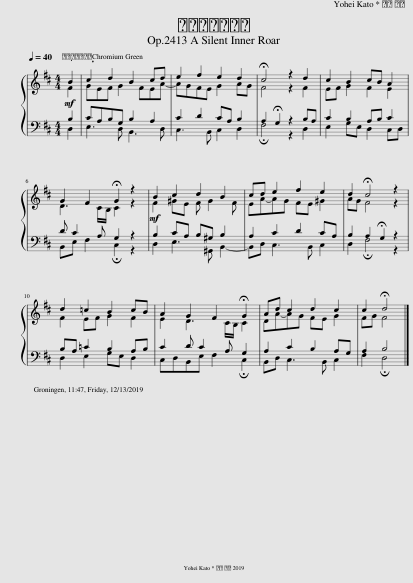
X:1
%%score { ( 1 2 ) | ( 3 4 ) }
L:1/8
Q:1/4=40
M:4/4
I:linebreak $
K:D
V:1 treble
V:2 treble
V:3 bass
V:4 bass
V:1
!mf! B2 | c2 d2 B2 cd | e2 f2 e2 d2 | !fermata!c4 z2 d2 | c2 B2 cB A2 |$ %5
 G2 F2 !fermata!G2 z2 |!mf! B2 c2 d2 B2 | cd e2 f2 e2 | d2 !fermata!c4 z2 |$ d2 =c2 B2 cB | %10
 A2 G2 F2 !fermata!G2 | Ad c2 d2 c2 | c2 !fermata!d4 |] %13
V:2
 F2 | GEF G2 FEA- | AGFE G2 AG | F4 z2 F2 | EF G2 F2 E2 |$ %5
 D3 C/B,/ C2 z2 | F2 ^GE F G2 F | EA-AG FE ^G2 | AG F4 z2 |$ F2 EF G2 F2 | %10
 E2 D3 C/B,/ C2 | DA-AG FE G2 | FG F4 |] %13
V:3
 D,2 | E,3 D, B,,3 D, | C,3 B,, C,2 D,2 | !fermata!F,4 z2 D,2 | E,2 G,E, D,2 C,D, |$ %5
 B,,E, F,2 !fermata!C,2 z2 | D,2 E,3 ^G,, B,,2- | B,,D, C,3 B,, C,2 | D,2 !fermata!F,4 z2 |$ D,2 E,2 G,E, D,2 | %10
 C,D,B,,E, F,2 !fermata!C,2 | B,,D, C,3 B,, C,2 | F,2 !fermata!D,4 |] %13
V:4
 B,2 | CA,B,G, B,2 A,2 | C2 D2 CA, B,2 | A,2 !fermata!G,2 z2 B,A, | C2 B,2 A,B, C2 |$ %5
 D C2 A, G,2 z2 | B,2 CA, B,^G, B,2 | A,2 C2 D2 CA, | B,2 A,2 !fermata!G,2 z2 |$ B,A, =C2 B,2 A,B, | %10
 C2 D C2 A, G,2 | A,2 C2 B,2 A,G, | A,2 B,4 |] %13
